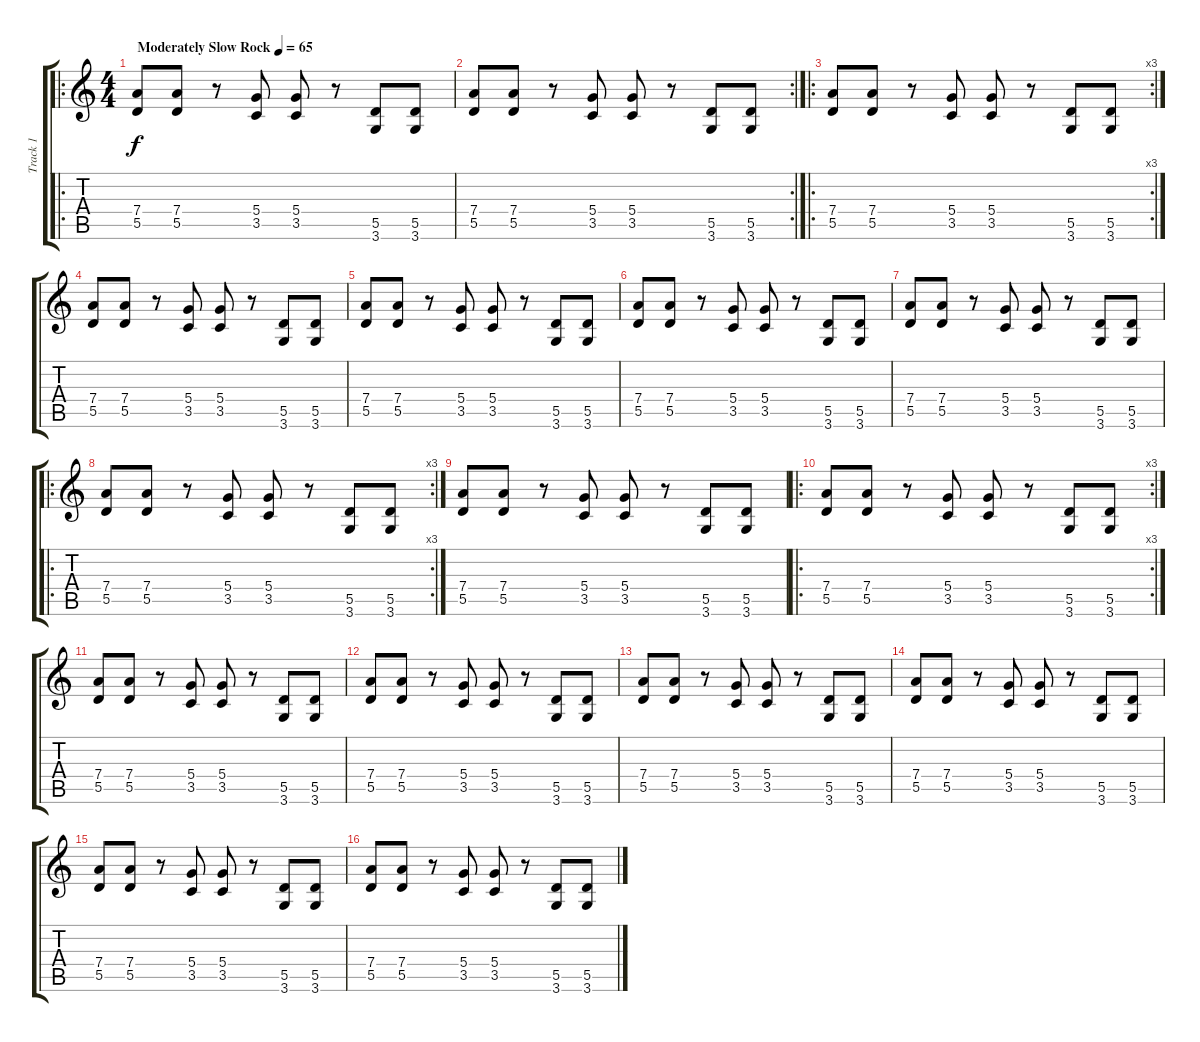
\track ("Track 1" "Track 1") {instrument overdrivenguitar}
\staff {score tabs}
\tuning (E4 B3 G3 D3 A2 E2) {hide}
\ro
\ts (4 4)
\tempo (65 "Moderately Slow Rock")
\clef g2
\ks c
(7.4 5.5).8{dy f instrument overdrivenguitar} (7.4 5.5).8 r.8 (5.4 3.5).8 (5.4 3.5).8 r.8 (5.5 3.6).8 (5.5 3.6).8 |
\rc 2
(7.4 5.5).8 (7.4 5.5).8 r.8 (5.4 3.5).8 (5.4 3.5).8 r.8 (5.5 3.6).8 (5.5 3.6).8 |
\ro
\rc 3
(7.4 5.5).8 (7.4 5.5).8 r.8 (5.4 3.5).8 (5.4 3.5).8 r.8 (5.5 3.6).8 (5.5 3.6).8 |
(7.4 5.5).8 (7.4 5.5).8 r.8 (5.4 3.5).8 (5.4 3.5).8 r.8 (5.5 3.6).8 (5.5 3.6).8 |
(7.4 5.5).8 (7.4 5.5).8 r.8 (5.4 3.5).8 (5.4 3.5).8 r.8 (5.5 3.6).8 (5.5 3.6).8 |
(7.4 5.5).8 (7.4 5.5).8 r.8 (5.4 3.5).8 (5.4 3.5).8 r.8 (5.5 3.6).8 (5.5 3.6).8 |
(7.4 5.5).8 (7.4 5.5).8 r.8 (5.4 3.5).8 (5.4 3.5).8 r.8 (5.5 3.6).8 (5.5 3.6).8 |
\ro
\rc 3
(7.4 5.5).8 (7.4 5.5).8 r.8 (5.4 3.5).8 (5.4 3.5).8 r.8 (5.5 3.6).8 (5.5 3.6).8 |
(7.4 5.5).8 (7.4 5.5).8 r.8 (5.4 3.5).8 (5.4 3.5).8 r.8 (5.5 3.6).8 (5.5 3.6).8 |
\ro
\rc 3
(7.4 5.5).8 (7.4 5.5).8 r.8 (5.4 3.5).8 (5.4 3.5).8 r.8 (5.5 3.6).8 (5.5 3.6).8 |
(7.4 5.5).8 (7.4 5.5).8 r.8 (5.4 3.5).8 (5.4 3.5).8 r.8 (5.5 3.6).8 (5.5 3.6).8 |
(7.4 5.5).8 (7.4 5.5).8 r.8 (5.4 3.5).8 (5.4 3.5).8 r.8 (5.5 3.6).8 (5.5 3.6).8 |
(7.4 5.5).8 (7.4 5.5).8 r.8 (5.4 3.5).8 (5.4 3.5).8 r.8 (5.5 3.6).8 (5.5 3.6).8 |
(7.4 5.5).8 (7.4 5.5).8 r.8 (5.4 3.5).8 (5.4 3.5).8 r.8 (5.5 3.6).8 (5.5 3.6).8 |
(7.4 5.5).8 (7.4 5.5).8 r.8 (5.4 3.5).8 (5.4 3.5).8 r.8 (5.5 3.6).8 (5.5 3.6).8 |
(7.4 5.5).8 (7.4 5.5).8 r.8 (5.4 3.5).8 (5.4 3.5).8 r.8 (5.5 3.6).8 (5.5 3.6).8
